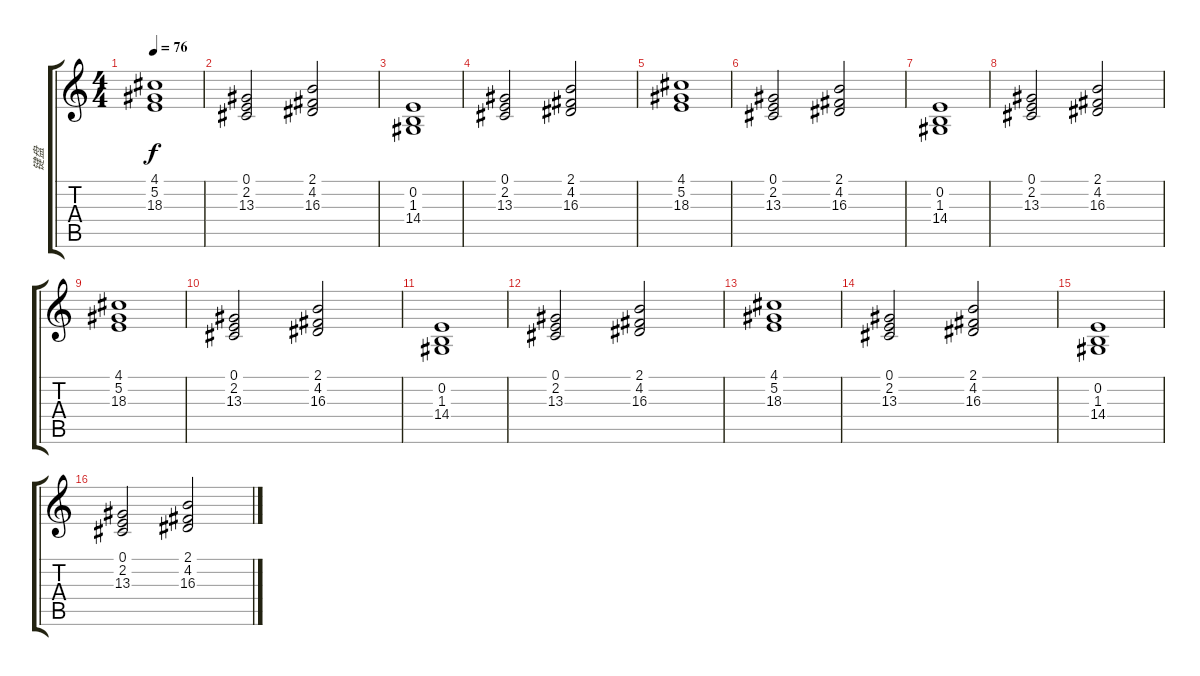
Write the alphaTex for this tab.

\track ("键盘" "键盘") {instrument stringensemble1}
\staff {score tabs}
\tuning (E4 B3 G3 D3 A2 E2) {hide}
\ts (4 4)
\tempo 76
\clef g2
\ks c
(4.1 5.2 18.3).1{dy f} |
(0.1 2.2 13.3).2 (2.1 4.2 16.3).2 |
(0.2 1.3 14.4).1 |
(0.1 2.2 13.3).2 (2.1 4.2 16.3).2 |
(4.1 5.2 18.3).1 |
(0.1 2.2 13.3).2 (2.1 4.2 16.3).2 |
(0.2 1.3 14.4).1 |
(0.1 2.2 13.3).2 (2.1 4.2 16.3).2 |
(4.1 5.2 18.3).1 |
(0.1 2.2 13.3).2 (2.1 4.2 16.3).2 |
(0.2 1.3 14.4).1 |
(0.1 2.2 13.3).2 (2.1 4.2 16.3).2 |
(4.1 5.2 18.3).1 |
(0.1 2.2 13.3).2 (2.1 4.2 16.3).2 |
(0.2 1.3 14.4).1 |
(0.1 2.2 13.3).2 (2.1 4.2 16.3).2
